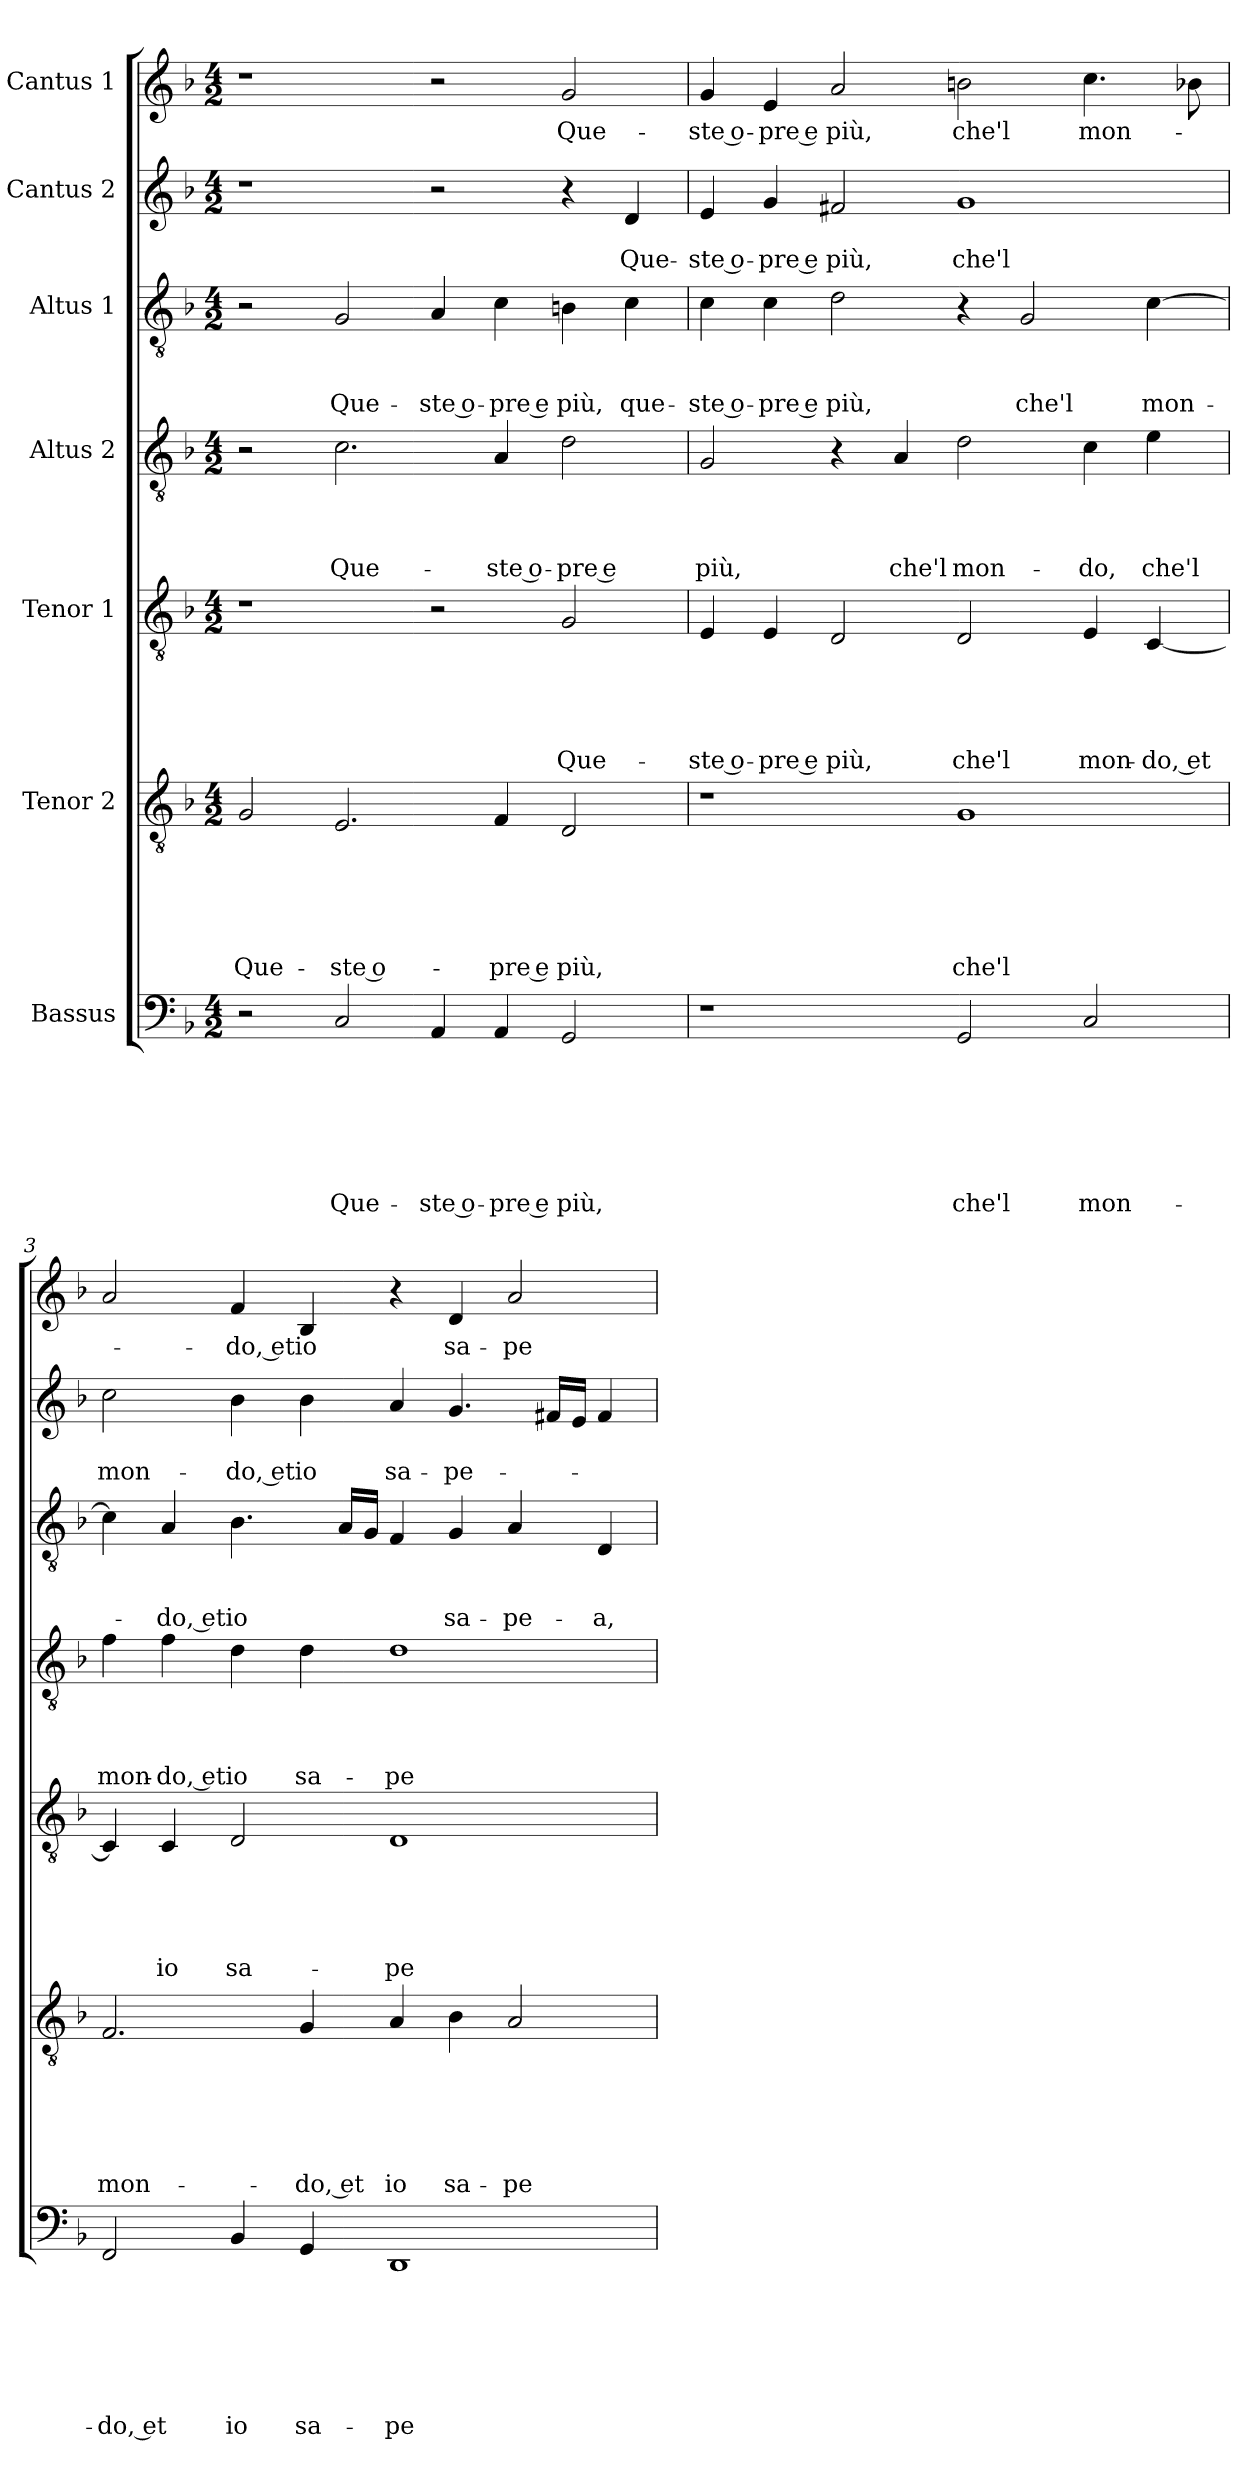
**kern	**text	**text	**text	**text	**text	**text	**text	**kern	**text	**text	**text	**text	**text	**text	**kern	**text	**text	**text	**text	**text	**kern	**text	**text	**text	**text	**kern	**text	**text	**text	**kern	**text	**text	**kern	**text
*part7	*part7	*part7	*part7	*part7	*part7	*part7	*part7	*part6	*part6	*part6	*part6	*part6	*part6	*part6	*part5	*part5	*part5	*part5	*part5	*part5	*part4	*part4	*part4	*part4	*part4	*part3	*part3	*part3	*part3	*part2	*part2	*part2	*part1	*part1
*staff7	*staff7	*staff7	*staff7	*staff7	*staff7	*staff7	*staff7	*staff6	*staff6	*staff6	*staff6	*staff6	*staff6	*staff6	*staff5	*staff5	*staff5	*staff5	*staff5	*staff5	*staff4	*staff4	*staff4	*staff4	*staff4	*staff3	*staff3	*staff3	*staff3	*staff2	*staff2	*staff2	*staff1	*staff1
*I"Bassus	*	*	*	*	*	*	*	*I"Tenor 2	*	*	*	*	*	*	*I"Tenor 1	*	*	*	*	*	*I"Altus 2	*	*	*	*	*I"Altus 1	*	*	*	*I"Cantus 2	*	*	*I"Cantus 1	*
*clefF4	*	*	*	*	*	*	*	*clefGv2	*	*	*	*	*	*	*clefGv2	*	*	*	*	*	*clefGv2	*	*	*	*	*clefGv2	*	*	*	*clefG2	*	*	*clefG2	*
*k[b-]	*	*	*	*	*	*	*	*k[b-]	*	*	*	*	*	*	*k[b-]	*	*	*	*	*	*k[b-]	*	*	*	*	*k[b-]	*	*	*	*k[b-]	*	*	*k[b-]	*
*d:	*	*	*	*	*	*	*	*d:	*	*	*	*	*	*	*d:	*	*	*	*	*	*d:	*	*	*	*	*d:	*	*	*	*d:	*	*	*d:	*
*M4/2	*	*	*	*	*	*	*	*M4/2	*	*	*	*	*	*	*M4/2	*	*	*	*	*	*M4/2	*	*	*	*	*M4/2	*	*	*	*M4/2	*	*	*M4/2	*
=1	=1	=1	=1	=1	=1	=1	=1	=1	=1	=1	=1	=1	=1	=1	=1	=1	=1	=1	=1	=1	=1	=1	=1	=1	=1	=1	=1	=1	=1	=1	=1	=1	=1	=1
!	!	!	!	!	!	!	!	!	!	!	!	!	!	!LO:LY:b	!	!	!	!	!	!	!	!	!	!	!	!	!	!	!	!	!	!	!	!
2r	.	.	.	.	.	.	.	2G/	.	.	.	.	.	Que-	1r	.	.	.	.	.	2r	.	.	.	.	2r	.	.	.	1r	.	.	1r	.
!	!	!	!	!	!	!	!LO:LY:b	!	!	!	!	!	!	!LO:LY:b	!	!	!	!	!	!	!	!	!	!	!LO:LY:b	!	!	!	!LO:LY:b	!	!	!	!	!
2C/	.	.	.	.	.	.	Que-	2.E/	.	.	.	.	.	-ste o-	.	.	.	.	.	.	2.c\	.	.	.	Que-	2G/	.	.	Que-	.	.	.	.	.
!	!	!	!	!	!	!	!LO:LY:b	!	!	!	!	!	!	!	!	!	!	!	!	!	!	!	!	!	!	!	!	!	!LO:LY:b	!	!	!	!	!
4AA/	.	.	.	.	.	.	-ste o-	.	.	.	.	.	.	.	2r	.	.	.	.	.	.	.	.	.	.	4A/	.	.	-ste o-	2r	.	.	2r	.
!	!	!	!	!	!	!	!LO:LY:b	!	!	!	!	!	!	!LO:LY:b	!	!	!	!	!	!	!	!	!	!	!LO:LY:b	!	!	!	!LO:LY:b	!	!	!	!	!
4AA/	.	.	.	.	.	.	-pre e	4F/	.	.	.	.	.	-pre e	.	.	.	.	.	.	4A/	.	.	.	-ste o-	4c\	.	.	-pre e	.	.	.	.	.
!	!	!	!	!	!	!	!LO:LY:b	!	!	!	!	!	!	!LO:LY:b	!	!	!	!	!	!LO:LY:b	!	!	!	!	!LO:LY:b	!	!	!	!LO:LY:b	!	!	!	!	!LO:LY:b
2GG/	.	.	.	.	.	.	più,	2D/	.	.	.	.	.	più,	2G/	.	.	.	.	Que-	2d\	.	.	.	-pre e	4Bn\	.	.	più,	4r	.	.	2g/	Que-
!	!	!	!	!	!	!	!	!	!	!	!	!	!	!	!	!	!	!	!	!	!	!	!	!	!	!	!	!	!LO:LY:b	!	!	!LO:LY:b	!	!
.	.	.	.	.	.	.	.	.	.	.	.	.	.	.	.	.	.	.	.	.	.	.	.	.	.	4c\	.	.	que-	4d/	.	Que-	.	.
=2	=2	=2	=2	=2	=2	=2	=2	=2	=2	=2	=2	=2	=2	=2	=2	=2	=2	=2	=2	=2	=2	=2	=2	=2	=2	=2	=2	=2	=2	=2	=2	=2	=2	=2
!	!	!	!	!	!	!	!	!	!	!	!	!	!	!	!	!	!	!	!	!LO:LY:b	!	!	!	!	!LO:LY:b	!	!	!	!LO:LY:b	!	!	!LO:LY:b	!	!LO:LY:b
1r	.	.	.	.	.	.	.	1r	.	.	.	.	.	.	4E/	.	.	.	.	-ste o-	2G/	.	.	.	più,	4c\	.	.	-ste o-	4e/	.	-ste o-	4g/	-ste o-
!	!	!	!	!	!	!	!	!	!	!	!	!	!	!	!	!	!	!	!	!LO:LY:b	!	!	!	!	!	!	!	!	!LO:LY:b	!	!	!LO:LY:b	!	!LO:LY:b
.	.	.	.	.	.	.	.	.	.	.	.	.	.	.	4E/	.	.	.	.	-pre e	.	.	.	.	.	4c\	.	.	-pre e	4g/	.	-pre e	4e/	-pre e
!	!	!	!	!	!	!	!	!	!	!	!	!	!	!	!	!	!	!	!	!LO:LY:b	!	!	!	!	!	!	!	!	!LO:LY:b	!	!	!LO:LY:b	!	!LO:LY:b
.	.	.	.	.	.	.	.	.	.	.	.	.	.	.	2D/	.	.	.	.	più,	4r	.	.	.	.	2d\	.	.	più,	2f#X/	.	più,	2a/	più,
!	!	!	!	!	!	!	!	!	!	!	!	!	!	!	!	!	!	!	!	!	!	!	!	!	!LO:LY:b	!	!	!	!	!	!	!	!	!
.	.	.	.	.	.	.	.	.	.	.	.	.	.	.	.	.	.	.	.	.	4A/	.	.	.	che'l	.	.	.	.	.	.	.	.	.
!	!	!	!	!	!	!	!LO:LY:b	!	!	!	!	!	!	!LO:LY:b	!	!	!	!	!	!LO:LY:b	!	!	!	!	!LO:LY:b	!	!	!	!	!	!	!LO:LY:b	!	!LO:LY:b
2GG/	.	.	.	.	.	.	che'l	1G	.	.	.	.	.	che'l	2D/	.	.	.	.	che'l	2d\	.	.	.	mon-	4r	.	.	.	1g	.	che'l	2bn\	che'l
!	!	!	!	!	!	!	!	!	!	!	!	!	!	!	!	!	!	!	!	!	!	!	!	!	!	!	!	!	!LO:LY:b	!	!	!	!	!
.	.	.	.	.	.	.	.	.	.	.	.	.	.	.	.	.	.	.	.	.	.	.	.	.	.	2G/	.	.	che'l	.	.	.	.	.
!	!	!	!	!	!	!	!LO:LY:b	!	!	!	!	!	!	!	!	!	!	!	!	!LO:LY:b	!	!	!	!	!LO:LY:b	!	!	!	!	!	!	!	!	!LO:LY:b
2C/	.	.	.	.	.	.	mon-	.	.	.	.	.	.	.	4E/	.	.	.	.	mon-	4c\	.	.	.	-do,	.	.	.	.	.	.	.	4.cc\	mon-
!	!	!	!	!	!	!	!	!	!	!	!	!	!	!	!	!	!	!	!	!LO:LY:b	!	!	!	!	!LO:LY:b	!	!	!	!LO:LY:b	!	!	!	!	!
.	.	.	.	.	.	.	.	.	.	.	.	.	.	.	[4C/	.	.	.	.	-do, et	4e\	.	.	.	che'l	[4c\	.	.	mon-	.	.	.	.	.
.	.	.	.	.	.	.	.	.	.	.	.	.	.	.	.	.	.	.	.	.	.	.	.	.	.	.	.	.	.	.	.	.	8b-X\	.
=3	=3	=3	=3	=3	=3	=3	=3	=3	=3	=3	=3	=3	=3	=3	=3	=3	=3	=3	=3	=3	=3	=3	=3	=3	=3	=3	=3	=3	=3	=3	=3	=3	=3	=3
!	!	!	!	!	!	!	!LO:LY:b	!	!	!	!	!	!	!LO:LY:b	!	!	!	!	!	!	!	!	!	!	!LO:LY:b	!	!	!	!	!	!	!LO:LY:b	!	!
2FF/	.	.	.	.	.	.	-do, et	2.F/	.	.	.	.	.	mon-	4C/]	.	.	.	.	.	4f\	.	.	.	mon-	4c\]	.	.	.	2cc\	.	mon-	2a/	.
!	!	!	!	!	!	!	!	!	!	!	!	!	!	!	!	!	!	!	!	!LO:LY:b	!	!	!	!	!LO:LY:b	!	!	!	!LO:LY:b	!	!	!	!	!
.	.	.	.	.	.	.	.	.	.	.	.	.	.	.	4C/	.	.	.	.	io	4f\	.	.	.	-do, et	4A/	.	.	-do, et	.	.	.	.	.
!	!	!	!	!	!	!	!LO:LY:b	!	!	!	!	!	!	!	!	!	!	!	!	!LO:LY:b	!	!	!	!	!LO:LY:b	!	!	!	!LO:LY:b	!	!	!LO:LY:b	!	!LO:LY:b
4BB-/	.	.	.	.	.	.	io	.	.	.	.	.	.	.	2D/	.	.	.	.	sa-	4d\	.	.	.	io	4.B-\	.	.	io	4b-\	.	-do, et	4f/	-do, et
!	!	!	!	!	!	!	!LO:LY:b	!	!	!	!	!	!	!LO:LY:b	!	!	!	!	!	!	!	!	!	!	!LO:LY:b	!	!	!	!	!	!	!LO:LY:b	!	!LO:LY:b
4GG/	.	.	.	.	.	.	sa-	4G/	.	.	.	.	.	-do, et	.	.	.	.	.	.	4d\	.	.	.	sa-	.	.	.	.	4b-\	.	io	4B-/	io
.	.	.	.	.	.	.	.	.	.	.	.	.	.	.	.	.	.	.	.	.	.	.	.	.	.	16A/LL	.	.	.	.	.	.	.	.
.	.	.	.	.	.	.	.	.	.	.	.	.	.	.	.	.	.	.	.	.	.	.	.	.	.	16G/JJ	.	.	.	.	.	.	.	.
!	!	!	!	!	!	!	!LO:LY:b	!	!	!	!	!	!	!LO:LY:b	!	!	!	!	!	!LO:LY:b	!	!	!	!	!LO:LY:b	!	!	!	!	!	!	!LO:LY:b	!	!
1DD	.	.	.	.	.	.	-pe-	4A/	.	.	.	.	.	io	1D	.	.	.	.	-pe-	1d	.	.	.	-pe-	4F/	.	.	.	4a/	.	sa-	4r	.
!	!	!	!	!	!	!	!	!	!	!	!	!	!	!LO:LY:b	!	!	!	!	!	!	!	!	!	!	!	!	!	!	!LO:LY:b	!	!	!LO:LY:b	!	!LO:LY:b
.	.	.	.	.	.	.	.	4B-\	.	.	.	.	.	sa-	.	.	.	.	.	.	.	.	.	.	.	4G/	.	.	sa-	4.g/	.	-pe-	4d/	sa-
!	!	!	!	!	!	!	!	!	!	!	!	!	!	!LO:LY:b	!	!	!	!	!	!	!	!	!	!	!	!	!	!	!LO:LY:b	!	!	!	!	!LO:LY:b
.	.	.	.	.	.	.	.	2A/	.	.	.	.	.	-pe-	.	.	.	.	.	.	.	.	.	.	.	4A/	.	.	-pe-	.	.	.	2a/	-pe-
.	.	.	.	.	.	.	.	.	.	.	.	.	.	.	.	.	.	.	.	.	.	.	.	.	.	.	.	.	.	16f#X/LL	.	.	.	.
.	.	.	.	.	.	.	.	.	.	.	.	.	.	.	.	.	.	.	.	.	.	.	.	.	.	.	.	.	.	16e/JJ	.	.	.	.
!	!	!	!	!	!	!	!	!	!	!	!	!	!	!	!	!	!	!	!	!	!	!	!	!	!	!	!	!	!LO:LY:b	!	!	!	!	!
.	.	.	.	.	.	.	.	.	.	.	.	.	.	.	.	.	.	.	.	.	.	.	.	.	.	4D/	.	.	-a,	4f#/	.	.	.	.
=	=	=	=	=	=	=	=	=	=	=	=	=	=	=	=	=	=	=	=	=	=	=	=	=	=	=	=	=	=	=	=	=	=	=
*-	*-	*-	*-	*-	*-	*-	*-	*-	*-	*-	*-	*-	*-	*-	*-	*-	*-	*-	*-	*-	*-	*-	*-	*-	*-	*-	*-	*-	*-	*-	*-	*-	*-	*-
